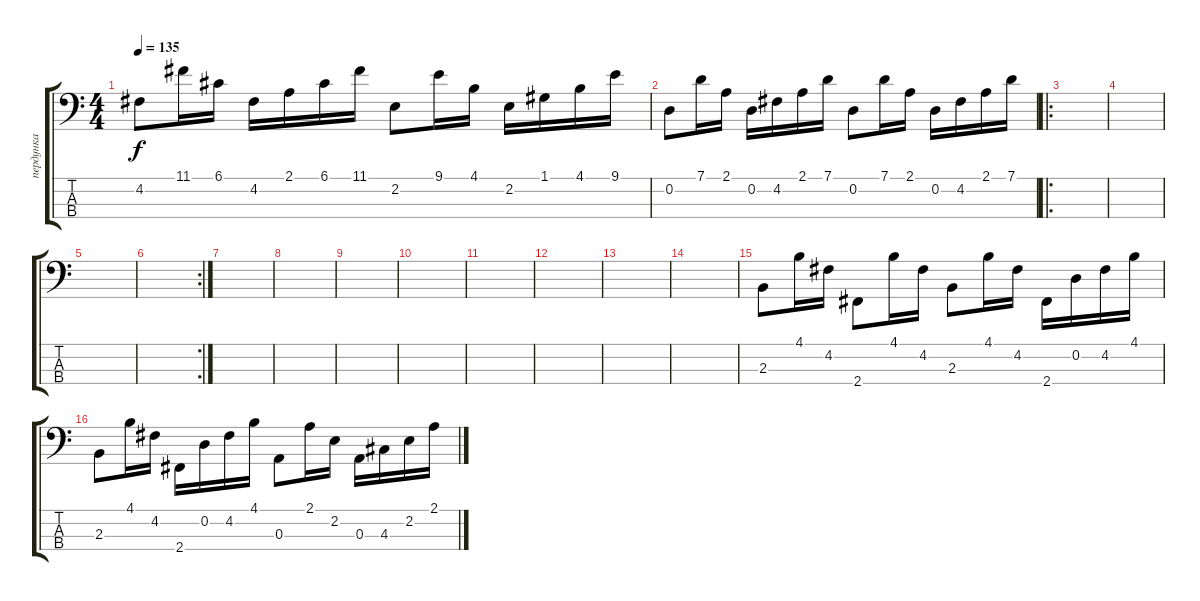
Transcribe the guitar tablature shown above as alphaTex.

\track ("пердунка" "пердунка") {instrument synthbass1}
\staff {score tabs}
\tuning (G2 D2 A1 E1) {hide}
\ts (4 4)
\tempo 135
\clef f4
\ks c
4.2.8{dy f} 11.1.16 6.1.16 4.2.16 2.1.16 6.1.16 11.1.16 2.2.8 9.1.16 4.1.16 2.2.16 1.1.16 4.1.16 9.1.16 |
0.2.8 7.1.16 2.1.16 0.2.16 4.2.16 2.1.16 7.1.16 0.2.8 7.1.16 2.1.16 0.2.16 4.2.16 2.1.16 7.1.16 |
\ro
|
|
|
\rc 2
|
|
|
|
|
|
|
|
|
2.3.8 4.1.16 4.2.16 2.4.8 4.1.16 4.2.16 2.3.8 4.1.16 4.2.16 2.4.16 0.2.16 4.2.16 4.1.16 |
2.3.8 4.1.16 4.2.16 2.4.16 0.2.16 4.2.16 4.1.16 0.3.8 2.1.16 2.2.16 0.3.16 4.3.16 2.2.16 2.1.16
